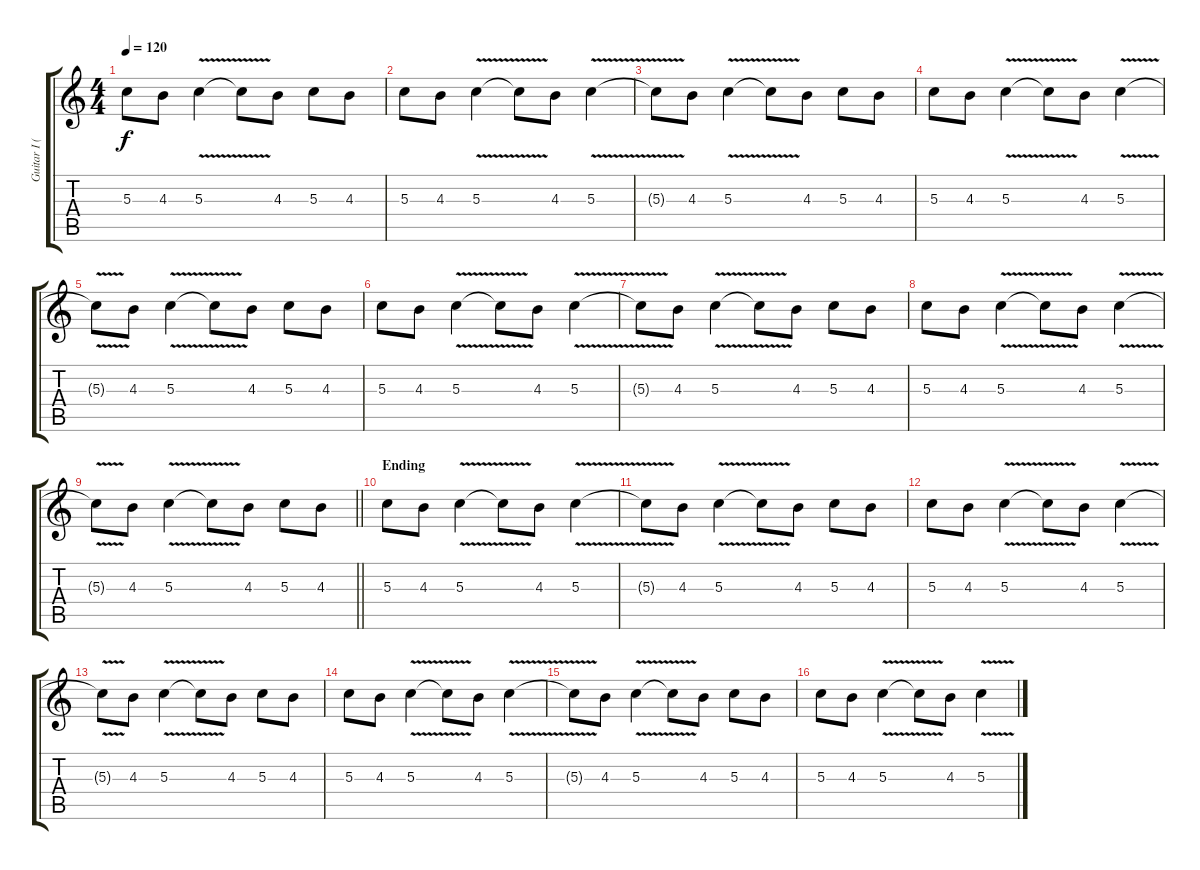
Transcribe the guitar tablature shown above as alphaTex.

\track ("Guitar I (Aiji)" "Guitar I (") {instrument distortionguitar}
\staff {score tabs}
\tuning (E4 B3 G3 D3 A2 E2) {hide}
\ts (4 4)
\tempo 120
\clef g2
\ks c
5.3{t}.8{dy f} 4.3.8 5.3{v}.4 5.3{t}.8 4.3.8 5.3.8 4.3.8 |
5.3.8 4.3.8 5.3{v}.4 5.3{t}.8 4.3.8 5.3{v}.4 |
5.3{t}.8 4.3.8 5.3{v}.4 5.3{t}.8 4.3.8 5.3.8 4.3.8 |
5.3.8 4.3.8 5.3{v}.4 5.3{t}.8 4.3.8 5.3{v}.4 |
5.3{t}.8 4.3.8 5.3{v}.4 5.3{t}.8 4.3.8 5.3.8 4.3.8 |
5.3.8 4.3.8 5.3{v}.4 5.3{t}.8 4.3.8 5.3{v}.4 |
5.3{t}.8 4.3.8 5.3{v}.4 5.3{t}.8 4.3.8 5.3.8 4.3.8 |
5.3.8 4.3.8 5.3{v}.4 5.3{t}.8 4.3.8 5.3{v}.4 |
\barLineRight lightlight
5.3{t}.8 4.3.8 5.3{v}.4 5.3{t}.8 4.3.8 5.3.8 4.3.8 |
\section ("" "Ending")
5.3.8 4.3.8 5.3{v}.4 5.3{t}.8 4.3.8 5.3{v}.4 |
5.3{t}.8 4.3.8 5.3{v}.4 5.3{t}.8 4.3.8 5.3.8 4.3.8 |
5.3.8 4.3.8 5.3{v}.4 5.3{t}.8 4.3.8 5.3{v}.4 |
5.3{t}.8 4.3.8 5.3{v}.4 5.3{t}.8 4.3.8 5.3.8 4.3.8 |
5.3.8 4.3.8 5.3{v}.4 5.3{t}.8 4.3.8 5.3{v}.4 |
5.3{t}.8 4.3.8 5.3{v}.4 5.3{t}.8 4.3.8 5.3.8 4.3.8 |
5.3.8 4.3.8 5.3{v}.4 5.3{t}.8 4.3.8 5.3{v}.4
